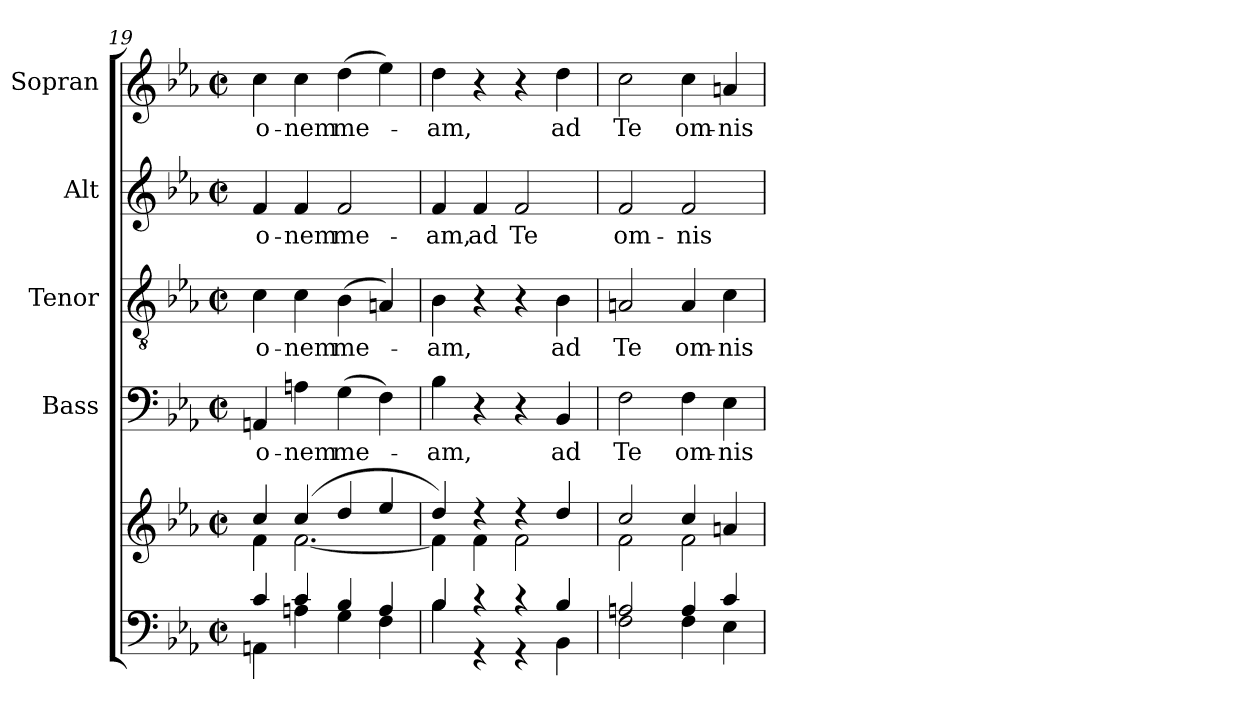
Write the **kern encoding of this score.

**kern	**kern	**kern	**text	**kern	**text	**kern	**text	**kern	**text
*part5	*part5	*part4	*part4	*part3	*part3	*part2	*part2	*part1	*part1
*staff6	*staff5	*staff4	*staff4	*staff3	*staff3	*staff2	*staff2	*staff1	*staff1
*	*	*I"Bass	*	*I"Tenor	*	*I"Alt	*	*I"Sopran	*
*	*	*I'B.	*	*I'T.	*	*I'A.	*	*I'S.	*
*clefF4	*clefG2	*clefF4	*	*clefGv2	*	*clefG2	*	*clefG2	*
*k[b-e-a-]	*k[b-e-a-]	*k[b-e-a-]	*	*k[b-e-a-]	*	*k[b-e-a-]	*	*k[b-e-a-]	*
*E-:	*E-:	*E-:	*	*E-:	*	*E-:	*	*E-:	*
*M2/2	*M2/2	*M2/2	*	*M2/2	*	*M2/2	*	*M2/2	*
*met(c|)	*met(c|)	*met(c|)	*	*met(c|)	*	*met(c|)	*	*met(c|)	*
=19	=19	=19	=19	=19	=19	=19	=19	=19	=19
*^	*^	*	*	*	*	*	*	*	*
!	!	!	!	!	!LO:LY:b	!	!LO:LY:b	!	!LO:LY:b	!	!LO:LY:b
4c/	4AAn\	4cc/	4f\	4AAn/	-o-	4c\	-o-	4f/	-o-	4cc\	-o-
!	!	!	!	!	!LO:LY:b	!	!LO:LY:b	!	!LO:LY:b	!	!LO:LY:b
4c/	4An\	(4cc/	[<2.f\	4An\	-nem	4c\	-nem	4f/	-nem	4cc\	-nem
!	!	!	!	!	!LO:LY:b	!	!LO:LY:b	!	!LO:LY:b	!	!LO:LY:b
4B-/	4G\	4dd/	.	(>4G\	me-	(>4B-\	me-	2f/	me-	(>4dd\	me-
4A/	4F\	4ee-/	.	4F\)	.	4An/)	.	.	.	4ee-\)	.
=20	=20	=20	=20	=20	=20	=20	=20	=20	=20	=20	=20
!	!	!	!	!	!LO:LY:b	!	!LO:LY:b	!	!LO:LY:b	!	!LO:LY:b
4B-/	4B-\	4dd/)	4f\]	4B-\	-am,	4B-\	-am,	4f/	-am,	4dd\	-am,
!	!	!	!	!	!	!	!	!	!LO:LY:b	!	!
4r	4r	4rdd	4f\	4r	.	4r	.	4f/	ad	4r	.
!	!	!	!	!	!	!	!	!	!LO:LY:b	!	!
4r	4r	4rdd	2f\	4r	.	4r	.	2f/	Te	4r	.
!	!	!	!	!	!LO:LY:b	!	!LO:LY:b	!	!	!	!LO:LY:b
4B-/	4BB-\	4dd/	.	4BB-/	ad	4B-\	ad	.	.	4dd\	ad
=21	=21	=21	=21	=21	=21	=21	=21	=21	=21	=21	=21
!	!	!	!	!	!LO:LY:b	!	!LO:LY:b	!	!LO:LY:b	!	!LO:LY:b
2An/	2F\	2cc/	2f\	2F\	Te	2An/	Te	2f/	om-	2cc\	Te
!	!	!	!	!	!LO:LY:b	!	!LO:LY:b	!	!LO:LY:b	!	!LO:LY:b
4A/	4F\	4cc/	2f\	4F\	om-	4A/	om-	2f/	-nis	4cc\	om-
!	!	!	!	!	!LO:LY:b	!	!LO:LY:b	!	!	!	!LO:LY:b
4c/	4E-\	4an/	.	4E-\	-nis	4c\	-nis	.	.	4an/	-nis
*v	*v	*	*	*	*	*	*	*	*	*	*
*	*v	*v	*	*	*	*	*	*	*	*
=	=	=	=	=	=	=	=	=	=
*-	*-	*-	*-	*-	*-	*-	*-	*-	*-
